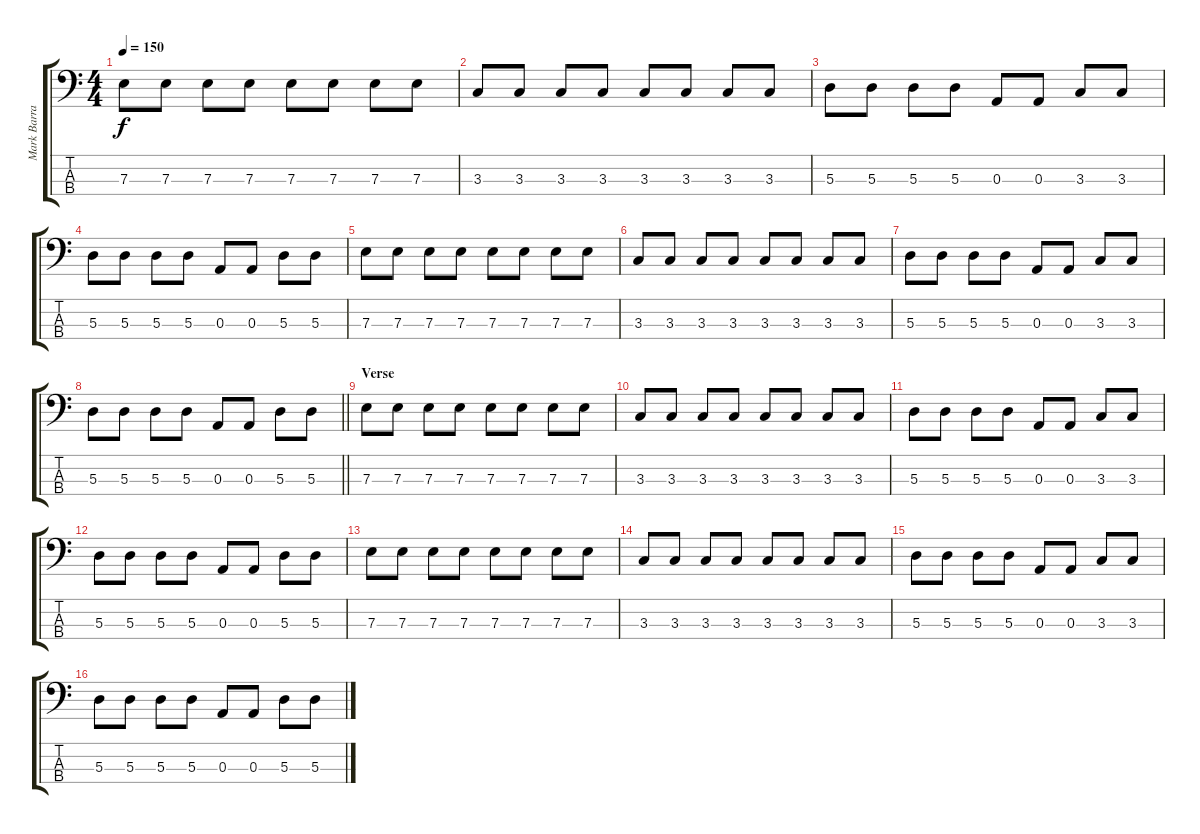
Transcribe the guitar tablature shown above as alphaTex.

\track ("Mark Barratt - Bass" "Mark Barra") {instrument electricbasspick}
\staff {score tabs}
\tuning (G2 D2 A1 E1) {hide}
\ts (4 4)
\tempo 150
\clef f4
\ks c
7.3.8{dy f} 7.3.8 7.3.8 7.3.8 7.3.8 7.3.8 7.3.8 7.3.8 |
3.3.8 3.3.8 3.3.8 3.3.8 3.3.8 3.3.8 3.3.8 3.3.8 |
5.3.8 5.3.8 5.3.8 5.3.8 0.3.8 0.3.8 3.3.8 3.3.8 |
5.3.8 5.3.8 5.3.8 5.3.8 0.3.8 0.3.8 5.3.8 5.3.8 |
7.3.8 7.3.8 7.3.8 7.3.8 7.3.8 7.3.8 7.3.8 7.3.8 |
3.3.8 3.3.8 3.3.8 3.3.8 3.3.8 3.3.8 3.3.8 3.3.8 |
5.3.8 5.3.8 5.3.8 5.3.8 0.3.8 0.3.8 3.3.8 3.3.8 |
\barLineRight lightlight
5.3.8 5.3.8 5.3.8 5.3.8 0.3.8 0.3.8 5.3.8 5.3.8 |
\section ("" "Verse")
7.3.8 7.3.8 7.3.8 7.3.8 7.3.8 7.3.8 7.3.8 7.3.8 |
3.3.8 3.3.8 3.3.8 3.3.8 3.3.8 3.3.8 3.3.8 3.3.8 |
5.3.8 5.3.8 5.3.8 5.3.8 0.3.8 0.3.8 3.3.8 3.3.8 |
5.3.8 5.3.8 5.3.8 5.3.8 0.3.8 0.3.8 5.3.8 5.3.8 |
7.3.8 7.3.8 7.3.8 7.3.8 7.3.8 7.3.8 7.3.8 7.3.8 |
3.3.8 3.3.8 3.3.8 3.3.8 3.3.8 3.3.8 3.3.8 3.3.8 |
5.3.8 5.3.8 5.3.8 5.3.8 0.3.8 0.3.8 3.3.8 3.3.8 |
5.3.8 5.3.8 5.3.8 5.3.8 0.3.8 0.3.8 5.3.8 5.3.8
